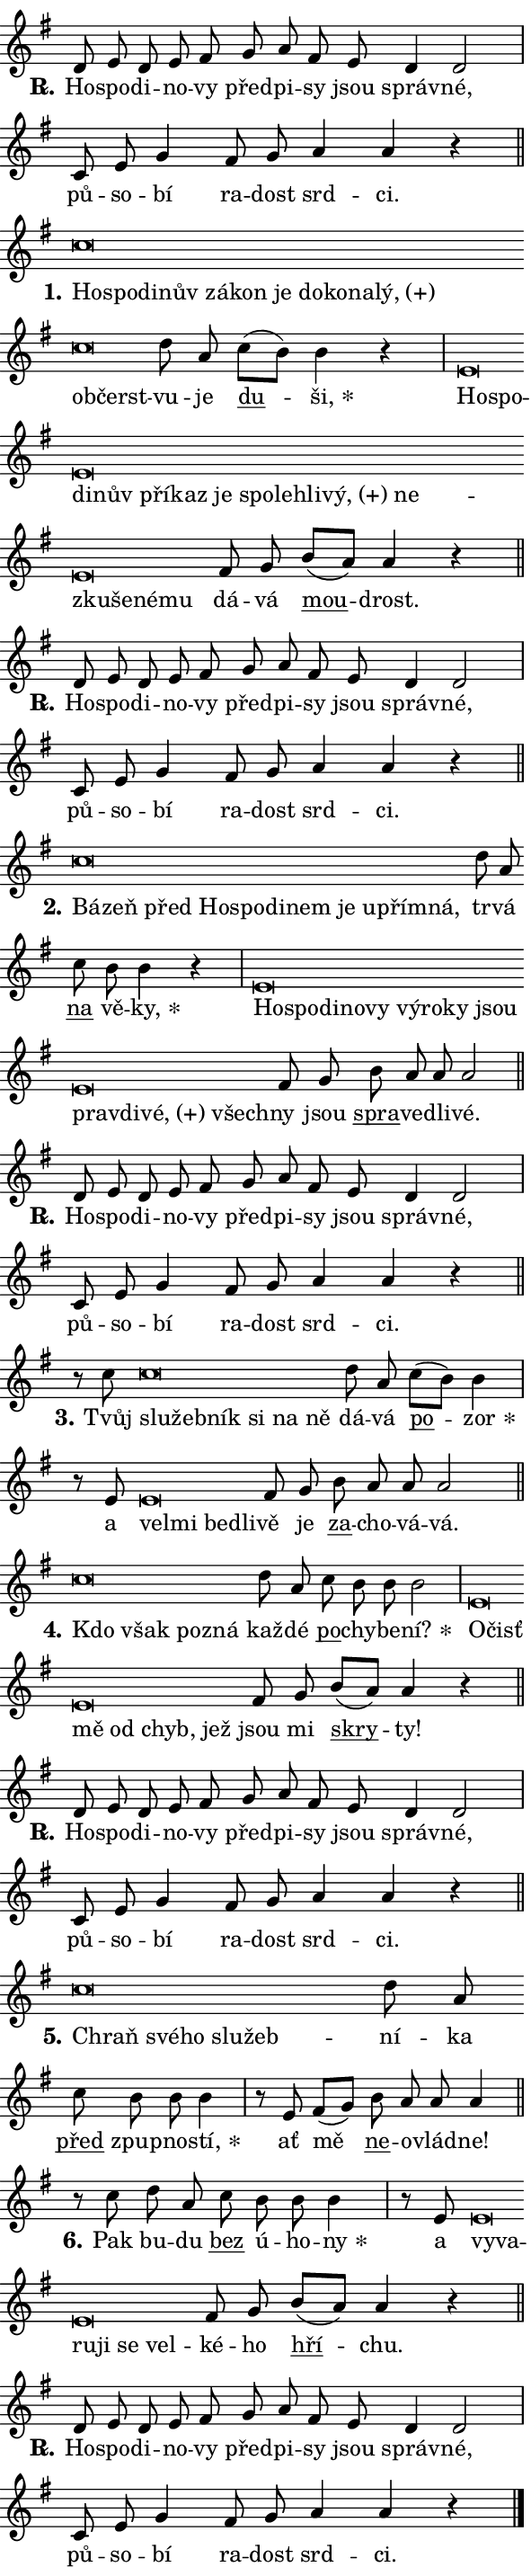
\version "2.24.0"
\header { tagline = "" }
\paper {
  indent = 0\cm
  top-margin = 0\cm
  right-margin = 0.13\cm % to fit lyric hyphens
  bottom-margin = 0\cm
  left-margin = 0\cm
  paper-width = 10\cm
  page-breaking = #ly:one-page-breaking
  system-system-spacing.basic-distance = #11
  score-system-spacing.basic-distance = #11
  ragged-last = ##f
}


%% Author: Thomas Morley
%% https://lists.gnu.org/archive/html/lilypond-user/2020-05/msg00002.html
#(define (line-position grob)
"Returns position of @var[grob} in current system:
   @code{'start}, if at first time-step
   @code{'end}, if at last time-step
   @code{'middle} otherwise
"
  (let* ((col (ly:item-get-column grob))
         (ln (ly:grob-object col 'left-neighbor))
         (rn (ly:grob-object col 'right-neighbor))
         (col-to-check-left (if (ly:grob? ln) ln col))
         (col-to-check-right (if (ly:grob? rn) rn col))
         (break-dir-left
           (and
             (ly:grob-property col-to-check-left 'non-musical #f)
             (ly:item-break-dir col-to-check-left)))
         (break-dir-right
           (and
             (ly:grob-property col-to-check-right 'non-musical #f)
             (ly:item-break-dir col-to-check-right))))
        (cond ((eqv? 1 break-dir-left) 'start)
              ((eqv? -1 break-dir-right) 'end)
              (else 'middle))))

#(define (tranparent-at-line-position vctor)
  (lambda (grob)
  "Relying on @code{line-position} select the relevant enry from @var{vctor}.
Used to determine transparency,"
    (case (line-position grob)
      ((end) (not (vector-ref vctor 0)))
      ((middle) (not (vector-ref vctor 1)))
      ((start) (not (vector-ref vctor 2))))))

noteHeadBreakVisibility =
#(define-music-function (break-visibility)(vector?)
"Makes @code{NoteHead}s transparent relying on @var{break-visibility}"
#{
  \override NoteHead.transparent =
    #(tranparent-at-line-position break-visibility)
#})

#(define delete-ledgers-for-transparent-note-heads
  (lambda (grob)
    "Reads whether a @code{NoteHead} is transparent.
If so this @code{NoteHead} is removed from @code{'note-heads} from
@var{grob}, which is supposed to be @code{LedgerLineSpanner}.
As a result ledgers are not printed for this @code{NoteHead}"
    (let* ((nhds-array (ly:grob-object grob 'note-heads))
           (nhds-list
             (if (ly:grob-array? nhds-array)
                 (ly:grob-array->list nhds-array)
                 '()))
           ;; Relies on the transparent-property being done before
           ;; Staff.LedgerLineSpanner.after-line-breaking is executed.
           ;; This is fragile ...
           (to-keep
             (remove
               (lambda (nhd)
                 (ly:grob-property nhd 'transparent #f))
               nhds-list)))
      ;; TODO find a better method to iterate over grob-arrays, similiar
      ;; to filter/remove etc for lists
      ;; For now rebuilt from scratch
      (set! (ly:grob-object grob 'note-heads)  '())
      (for-each
        (lambda (nhd)
          (ly:pointer-group-interface::add-grob grob 'note-heads nhd))
        to-keep))))

squashNotes = {
  \override NoteHead.X-extent = #'(-0.2 . 0.2)
  \override NoteHead.Y-extent = #'(-0.75 . 0)
  \override NoteHead.stencil =
    #(lambda (grob)
       (let ((pos (ly:grob-property grob 'staff-position)))
         (begin
           (if (< pos -7) (display "ERROR: Lower brevis then expected\n") (display ""))
           (if (<= pos -6) ly:text-interface::print ly:note-head::print))))
}
unSquashNotes = {
  \revert NoteHead.X-extent
  \revert NoteHead.Y-extent
  \revert NoteHead.stencil
}

hideNotes = \noteHeadBreakVisibility #begin-of-line-visible
unHideNotes = \noteHeadBreakVisibility #all-visible

% work-around for resetting accidentals
% https://lilypond.org/doc/v2.23/Documentation/notation/displaying-rhythms#unmetered-music
cadenzaMeasure = {
  \cadenzaOff
  \partial 1024 s1024
  \cadenzaOn
}

#(define-markup-command (accent layout props text) (markup?)
  "Underline accented syllable"
  (interpret-markup layout props
    #{\markup \override #'(offset . 4.3) \underline { #text }#}))

responsum = \markup \concat {
  "R" \hspace #-1.05 \path #0.1 #'((moveto 0 0.07) (lineto 0.9 0.8)) \hspace #0.05 "."
}

spaceSize = #0.6828661417322834 % exact space size for TeX Gyre Schola

\layout {
  \context {
    \Staff
    \remove "Time_signature_engraver"
    \override LedgerLineSpanner.after-line-breaking = #delete-ledgers-for-transparent-note-heads
  }
  \context {
    \Lyrics {
      \override LyricSpace.minimum-distance = \spaceSize
      \override LyricText.font-name = #"TeX Gyre Schola"
      \override LyricText.font-size = 1
      \override StanzaNumber.font-name = #"TeX Gyre Schola Bold"
      \override StanzaNumber.font-size = 1
    }
  }
  \context {
    \Score 
    \override NoteHead.text =
      #(lambda (grob) 
        (let ((pos (ly:grob-property grob 'staff-position)))
          #{\markup {
            \combine
              \halign #-0.55 \raise #(if (= pos -6) 0 0.5) \override #'(thickness . 2) \draw-line #'(3.2 . 0)
              \musicglyph "noteheads.sM1"
          }#}))
  }
}

% magnetic-lyrics.ily
%
%   written by
%     Jean Abou Samra <jean@abou-samra.fr>
%     Werner Lemberg <wl@gnu.org>
%
%   adapted by
%     Jiri Hon <jiri.hon@gmail.com>
%
% Version 2022-Apr-15

% https://www.mail-archive.com/lilypond-user@gnu.org/msg149350.html

#(define (Left_hyphen_pointer_engraver context)
   "Collect syllable-hyphen-syllable occurrences in lyrics and store
them in properties.  This engraver only looks to the left.  For
example, if the lyrics input is @code{foo -- bar}, it does the
following.

@itemize @bullet
@item
Set the @code{text} property of the @code{LyricHyphen} grob between
@q{foo} and @q{bar} to @code{foo}.

@item
Set the @code{left-hyphen} property of the @code{LyricText} grob with
text @q{foo} to the @code{LyricHyphen} grob between @q{foo} and
@q{bar}.
@end itemize

Use this auxiliary engraver in combination with the
@code{lyric-@/text::@/apply-@/magnetic-@/offset!} hook."
   (let ((hyphen #f)
         (text #f))
     (make-engraver
      (acknowledgers
       ((lyric-syllable-interface engraver grob source-engraver)
        (set! text grob)))
      (end-acknowledgers
       ((lyric-hyphen-interface engraver grob source-engraver)
        ;(when (not (grob::has-interface grob 'lyric-space-interface))
          (set! hyphen grob)));)
      ((stop-translation-timestep engraver)
       (when (and text hyphen)
         (ly:grob-set-object! text 'left-hyphen hyphen))
       (set! text #f)
       (set! hyphen #f)))))

#(define (lyric-text::apply-magnetic-offset! grob)
   "If the space between two syllables is less than the value in
property @code{LyricText@/.details@/.squash-threshold}, move the right
syllable to the left so that it gets concatenated with the left
syllable.

Use this function as a hook for
@code{LyricText@/.after-@/line-@/breaking} if the
@code{Left_@/hyphen_@/pointer_@/engraver} is active."
   (let ((hyphen (ly:grob-object grob 'left-hyphen #f)))
     (when hyphen
       (let ((left-text (ly:spanner-bound hyphen LEFT)))
         (when (grob::has-interface left-text 'lyric-syllable-interface)
           (let* ((common (ly:grob-common-refpoint grob left-text X))
                  (this-x-ext (ly:grob-extent grob common X))
                  (left-x-ext
                   (begin
                     ;; Trigger magnetism for left-text.
                     (ly:grob-property left-text 'after-line-breaking)
                     (ly:grob-extent left-text common X)))
                  ;; `delta` is the gap width between two syllables.
                  (delta (- (interval-start this-x-ext)
                            (interval-end left-x-ext)))
                  (details (ly:grob-property grob 'details))
                  (threshold (assoc-get 'squash-threshold details 0.2)))
             (when (< delta threshold)
               (let* (;; We have to manipulate the input text so that
                      ;; ligatures crossing syllable boundaries are not
                      ;; disabled.  For languages based on the Latin
                      ;; script this is essentially a beautification.
                      ;; However, for non-Western scripts it can be a
                      ;; necessity.
                      (lt (ly:grob-property left-text 'text))
                      (rt (ly:grob-property grob 'text))
                      (is-space (grob::has-interface hyphen 'lyric-space-interface))
                      (space (if is-space " " ""))
                      (extra-delta (if is-space spaceSize 0))
                      ;; Append new syllable.
                      (ltrt-space (if (and (string? lt) (string? rt))
                                (string-append lt space rt)
                                (make-concat-markup (list lt space rt))))
                      ;; Right-align `ltrt` to the right side.
                      (ltrt-space-markup (grob-interpret-markup
                               grob
                               (make-translate-markup
                                (cons (interval-length this-x-ext) 0)
                                (make-right-align-markup ltrt-space)))))
                 (begin
                   ;; Don't print `left-text`.
                   (ly:grob-set-property! left-text 'stencil #f)
                   ;; Set text and stencil (which holds all collected
                   ;; syllables so far) and shift it to the left.
                   (ly:grob-set-property! grob 'text ltrt-space)
                   (ly:grob-set-property! grob 'stencil ltrt-space-markup)
                   (ly:grob-translate-axis! grob (- (- delta extra-delta)) X))))))))))


#(define (lyric-hyphen::displace-bounds-first grob)
   ;; Make very sure this callback isn't triggered too early.
   (let ((left (ly:spanner-bound grob LEFT))
         (right (ly:spanner-bound grob RIGHT)))
     (ly:grob-property left 'after-line-breaking)
     (ly:grob-property right 'after-line-breaking)
     (ly:lyric-hyphen::print grob)))

squashThreshold = #0.4

\layout {
  \context {
    \Lyrics
    \consists #Left_hyphen_pointer_engraver
    \override LyricText.after-line-breaking =
      #lyric-text::apply-magnetic-offset!
    \override LyricHyphen.stencil = #lyric-hyphen::displace-bounds-first
    \override LyricText.details.squash-threshold = \squashThreshold
    \override LyricHyphen.minimum-distance = 0
    \override LyricHyphen.minimum-length = \squashThreshold
  }
}

squashText = \override LyricText.details.squash-threshold = 9999
unSquashText = \override LyricText.details.squash-threshold = \squashThreshold

leftText = \override LyricText.self-alignment-X = #LEFT
unLeftText = \revert LyricText.self-alignment-X

starOffset = #(lambda (grob) 
                (let ((x_offset (ly:self-alignment-interface::aligned-on-x-parent grob)))
                  (if (= x_offset 0) 0 (+ x_offset 1.2))))

star = #(define-music-function (syllable)(string?)
"Append star separator at the end of a syllable"
#{
  \once \override LyricText.X-offset = #starOffset
  \lyricmode { \markup {
    #syllable
    \override #'((font-name . "TeX Gyre Schola Bold")) \hspace #0.2 \lower #0.65 \larger "*"
  } }
#})

starAccent = #(define-music-function (syllable)(string?)
"Append star separator at the end of a syllable and make accent"
#{
  \once \override LyricText.X-offset = #starOffset
  \lyricmode { \markup {
    \accent #syllable
    \override #'((font-name . "TeX Gyre Schola Bold")) \hspace #0.2 \lower #0.65 \larger "*"
  } }
#})

breath = #(define-music-function (syllable)(string?)
"Append breathing indicator at the end of a syllable"
#{
  \lyricmode { \markup { #syllable "+" } }
#})

optionalBreath = #(define-music-function (syllable)(string?)
"Append optional breathing indicator at the end of a syllable"
#{
  \lyricmode { \markup { #syllable "(+)" } }
#})


\score {
    <<
        \new Voice = "melody" { \cadenzaOn \key g \major \relative { d'8 e d e fis \bar "" g a fis e \bar "" d4 d2 \cadenzaMeasure \bar "|" c8 e g4 \bar "" fis8 g a4 a r \cadenzaMeasure \bar "||" \break } }
        \new Lyrics \lyricsto "melody" { \lyricmode { \set stanza = \responsum
Ho -- spo -- di -- no -- vy před -- pi -- sy jsou správ -- né, pů -- so -- bí ra -- dost srd -- ci. } }
    >>
    \layout {}
}

\score {
    <<
        \new Voice = "melody" { \cadenzaOn \key g \major \relative { \squashNotes c''\breve*1/16 \hideNotes \breve*1/16 \bar "" \breve*1/16 \bar "" \breve*1/16 \bar "" \breve*1/16 \bar "" \breve*1/16 \bar "" \breve*1/16 \bar "" \breve*1/16 \bar "" \breve*1/16 \bar "" \breve*1/16 \bar "" \breve*1/16 \bar "" \breve*1/16 \breve*1/16 \bar "" \unHideNotes \unSquashNotes d8 a \bar "" c[( b)] b4 r \cadenzaMeasure \bar "|" \squashNotes e,\breve*1/16 \hideNotes \breve*1/16 \bar "" \breve*1/16 \bar "" \breve*1/16 \bar "" \breve*1/16 \bar "" \breve*1/16 \bar "" \breve*1/16 \bar "" \breve*1/16 \bar "" \breve*1/16 \bar "" \breve*1/16 \bar "" \breve*1/16 \bar "" \breve*1/16 \bar "" \breve*1/16 \bar "" \breve*1/16 \bar "" \breve*1/16 \breve*1/16 \bar "" \unHideNotes \unSquashNotes fis8 g \bar "" b[( a)] a4 r \cadenzaMeasure \bar "||" \break } }
        \new Lyrics \lyricsto "melody" { \lyricmode { \set stanza = "1."
\leftText Ho -- \squashText spo -- di -- nův zá -- kon je do -- ko -- na -- \optionalBreath lý, ob -- čerst -- \unLeftText \unSquashText vu -- je \markup \accent du -- \star ši, \leftText Ho -- \squashText spo -- di -- nův pří -- kaz je spo -- leh -- li -- \optionalBreath vý, ne -- zku -- še -- né -- mu \unLeftText \unSquashText dá -- vá \markup \accent mou -- drost. } }
    >>
    \layout {}
}

\score {
    <<
        \new Voice = "melody" { \cadenzaOn \key g \major \relative { d'8 e d e fis \bar "" g a fis e \bar "" d4 d2 \cadenzaMeasure \bar "|" c8 e g4 \bar "" fis8 g a4 a r \cadenzaMeasure \bar "||" \break } }
        \new Lyrics \lyricsto "melody" { \lyricmode { \set stanza = \responsum
Ho -- spo -- di -- no -- vy před -- pi -- sy jsou správ -- né, pů -- so -- bí ra -- dost srd -- ci. } }
    >>
    \layout {}
}

\score {
    <<
        \new Voice = "melody" { \cadenzaOn \key g \major \relative { \squashNotes c''\breve*1/16 \hideNotes \breve*1/16 \bar "" \breve*1/16 \bar "" \breve*1/16 \bar "" \breve*1/16 \bar "" \breve*1/16 \bar "" \breve*1/16 \bar "" \breve*1/16 \bar "" \breve*1/16 \bar "" \breve*1/16 \breve*1/16 \bar "" \unHideNotes \unSquashNotes d8 a \bar "" c b b4 r \cadenzaMeasure \bar "|" \squashNotes e,\breve*1/16 \hideNotes \breve*1/16 \bar "" \breve*1/16 \bar "" \breve*1/16 \bar "" \breve*1/16 \bar "" \breve*1/16 \bar "" \breve*1/16 \bar "" \breve*1/16 \bar "" \breve*1/16 \bar "" \breve*1/16 \bar "" \breve*1/16 \bar "" \breve*1/16 \breve*1/16 \bar "" \unHideNotes \unSquashNotes fis8 g \bar "" b a a a2 \cadenzaMeasure \bar "||" \break } }
        \new Lyrics \lyricsto "melody" { \lyricmode { \set stanza = "2."
\leftText Bá -- \squashText zeň před Ho -- spo -- di -- nem je u -- přím -- ná, \unLeftText \unSquashText tr -- vá \markup \accent na vě -- \star ky, \leftText Ho -- \squashText spo -- di -- no -- vy vý -- ro -- ky jsou prav -- di -- \optionalBreath vé, všech -- \unLeftText \unSquashText ny jsou \markup \accent spra -- ve -- dli -- vé. } }
    >>
    \layout {}
}

\score {
    <<
        \new Voice = "melody" { \cadenzaOn \key g \major \relative { d'8 e d e fis \bar "" g a fis e \bar "" d4 d2 \cadenzaMeasure \bar "|" c8 e g4 \bar "" fis8 g a4 a r \cadenzaMeasure \bar "||" \break } }
        \new Lyrics \lyricsto "melody" { \lyricmode { \set stanza = \responsum
Ho -- spo -- di -- no -- vy před -- pi -- sy jsou správ -- né, pů -- so -- bí ra -- dost srd -- ci. } }
    >>
    \layout {}
}

\score {
    <<
        \new Voice = "melody" { \cadenzaOn \key g \major \relative { r8 c''8 \squashNotes c\breve*1/16 \hideNotes \breve*1/16 \bar "" \breve*1/16 \bar "" \breve*1/16 \bar "" \breve*1/16 \breve*1/16 \bar "" \unHideNotes \unSquashNotes d8 a \bar "" c[( b)] b4 \cadenzaMeasure \bar "|" r8 e,8 \squashNotes e\breve*1/16 \hideNotes \breve*1/16 \bar "" \breve*1/16 \breve*1/16 \bar "" \unHideNotes \unSquashNotes fis8 g \bar "" b a a a2 \cadenzaMeasure \bar "||" \break } }
        \new Lyrics \lyricsto "melody" { \lyricmode { \set stanza = "3."
Tvůj \leftText slu -- \squashText žeb -- ník si na ně \unLeftText \unSquashText dá -- vá \markup \accent po -- \star zor a \leftText vel -- \squashText mi be -- dli -- \unLeftText \unSquashText vě je \markup \accent za -- cho -- vá -- vá. } }
    >>
    \layout {}
}

\score {
    <<
        \new Voice = "melody" { \cadenzaOn \key g \major \relative { \squashNotes c''\breve*1/16 \hideNotes \breve*1/16 \bar "" \breve*1/16 \breve*1/16 \bar "" \unHideNotes \unSquashNotes d8 a \bar "" c b b b2 \cadenzaMeasure \bar "|" \squashNotes e,\breve*1/16 \hideNotes \breve*1/16 \bar "" \breve*1/16 \bar "" \breve*1/16 \bar "" \breve*1/16 \breve*1/16 \bar "" \unHideNotes \unSquashNotes fis8 g \bar "" b[( a)] a4 r \cadenzaMeasure \bar "||" \break } }
        \new Lyrics \lyricsto "melody" { \lyricmode { \set stanza = "4."
\leftText Kdo \squashText však po -- zná \unLeftText \unSquashText kaž -- dé \markup \accent po -- chy -- be -- \star ní? \leftText O -- \squashText čisť mě od chyb, jež \unLeftText \unSquashText jsou mi \markup \accent skry -- ty! } }
    >>
    \layout {}
}

\score {
    <<
        \new Voice = "melody" { \cadenzaOn \key g \major \relative { d'8 e d e fis \bar "" g a fis e \bar "" d4 d2 \cadenzaMeasure \bar "|" c8 e g4 \bar "" fis8 g a4 a r \cadenzaMeasure \bar "||" \break } }
        \new Lyrics \lyricsto "melody" { \lyricmode { \set stanza = \responsum
Ho -- spo -- di -- no -- vy před -- pi -- sy jsou správ -- né, pů -- so -- bí ra -- dost srd -- ci. } }
    >>
    \layout {}
}

\score {
    <<
        \new Voice = "melody" { \cadenzaOn \key g \major \relative { \squashNotes c''\breve*1/16 \hideNotes \breve*1/16 \bar "" \breve*1/16 \bar "" \breve*1/16 \breve*1/16 \bar "" \unHideNotes \unSquashNotes d8 a \bar "" c b b b4 \cadenzaMeasure \bar "|" r8 e,8 fis[( g)] \bar "" b a a a4 \cadenzaMeasure \bar "||" \break } }
        \new Lyrics \lyricsto "melody" { \lyricmode { \set stanza = "5."
\leftText Chraň \squashText své -- ho slu -- žeb -- \unLeftText \unSquashText ní -- ka \markup \accent před zpup -- no -- \star stí, ať mě \markup \accent ne -- o -- vlád -- ne! } }
    >>
    \layout {}
}

\score {
    <<
        \new Voice = "melody" { \cadenzaOn \key g \major \relative { r8 c''8 d8 a \bar "" c b b b4 \cadenzaMeasure \bar "|" r8 e,8 \squashNotes e\breve*1/16 \hideNotes \breve*1/16 \bar "" \breve*1/16 \bar "" \breve*1/16 \bar "" \breve*1/16 \breve*1/16 \bar "" \unHideNotes \unSquashNotes fis8 g \bar "" b[( a)] a4 r \cadenzaMeasure \bar "||" \break } }
        \new Lyrics \lyricsto "melody" { \lyricmode { \set stanza = "6."
Pak bu -- du \markup \accent bez ú -- ho -- \star ny a \leftText vy -- \squashText va -- ru -- ji se vel -- \unLeftText \unSquashText ké -- ho \markup \accent hří -- chu. } }
    >>
    \layout {}
}

\score {
    <<
        \new Voice = "melody" { \cadenzaOn \key g \major \relative { d'8 e d e fis \bar "" g a fis e \bar "" d4 d2 \cadenzaMeasure \bar "|" c8 e g4 \bar "" fis8 g a4 a r \cadenzaMeasure \bar "||" \break } \bar "|." }
        \new Lyrics \lyricsto "melody" { \lyricmode { \set stanza = \responsum
Ho -- spo -- di -- no -- vy před -- pi -- sy jsou správ -- né, pů -- so -- bí ra -- dost srd -- ci. } }
    >>
    \layout {}
}
